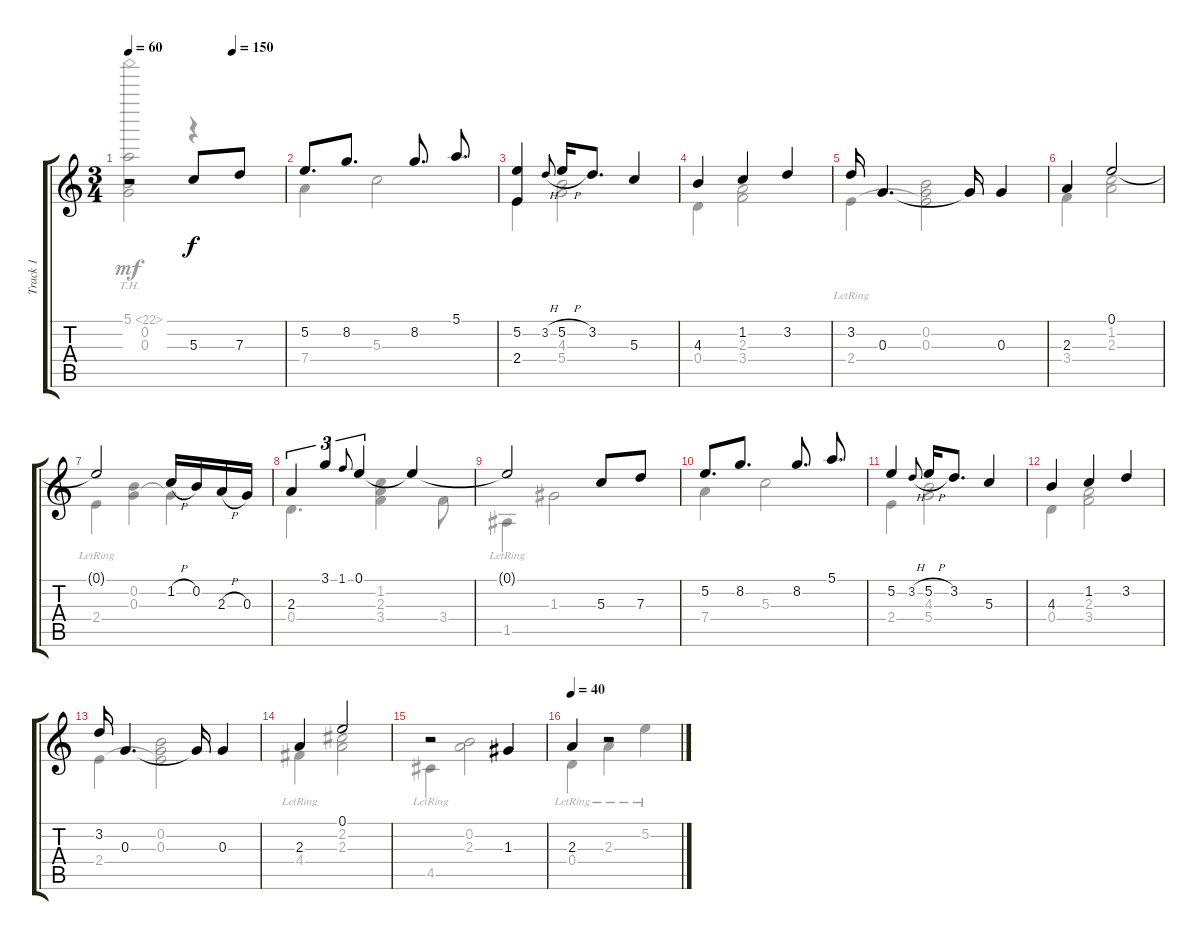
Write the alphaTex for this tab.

\track ("Track 1" "Track 1") {instrument acousticguitarnylon}
\staff {score tabs}
\tuning (E4 B3 G3 D3 A2 D2) {hide}
\voice
\ts (3 4)
\tempo 60
\tempo (150 0.6666666666666666)
\clef g2
\ks c
r.2{dy mf} 5.3.8{dy f} 7.3.8 |
5.2.8{d} 8.2.8{d} 8.2.8{d} 5.1.8{d} |
(5.2 2.4).4 3.2{h}.8{gr onbeat} 5.2{h}.16 3.2.8{d} 5.3.4 |
4.3.4 1.2.4 3.2.4 |
3.2.16 0.3.4{d} 0.3{t}.16 0.3.4 |
2.3.4 0.1.2 |
0.1{t}.2 1.2{h}.16 0.2.16 2.3{h}.16 0.3.16 |
2.3.4{tu (3 2)} 3.1.4{tu (3 2)} 1.1.8{gr onbeat} 0.1.4{tu (3 2)} 0.1{t}.4 |
0.1{t}.2 5.3.8 7.3.8 |
5.2.8{d} 8.2.8{d} 8.2.8{d} 5.1.8{d} |
5.2.4 3.2{h}.8{gr onbeat} 5.2{h}.16 3.2.8{d} 5.3.4 |
4.3.4 1.2.4 3.2.4 |
3.2.16 0.3.4{d} 0.3{t}.16 0.3.4 |
2.3.4 0.1.2 |
r.2 1.3.4 |
\tempo 40
2.3.4 r.2
\voice
\clef g2
\ottava regular
\simile none
\ks c
(5.1{th 17} 0.2{t} 0.3{t}).2{dy mf} r.4 |
7.4.4 5.3.2 |
2.4.4 (4.3 5.4).2 |
0.4.4 (2.3 3.4).2 |
2.4{lr}.4 (0.2 0.3 2.4{t}).2 |
3.4.4 (1.2 2.3).2 |
2.4{lr}.4 (0.2 0.3).4 0.3{t}.4 |
0.4.4{d} (1.2 2.3 3.4).4 3.4.8 |
1.5{lr}.4 1.3.2 |
7.4.4 5.3.2 |
2.4.4 (4.3 5.4).2 |
0.4.4 (2.3 3.4).2 |
2.4.4 (0.2 0.3 2.4{t}).2 |
4.4{lr}.4 (2.2 2.3).2 |
4.5{lr}.4 (0.2 2.3).2 |
0.4{lr}.4 2.3{lr}.4 5.2{lr}.4
